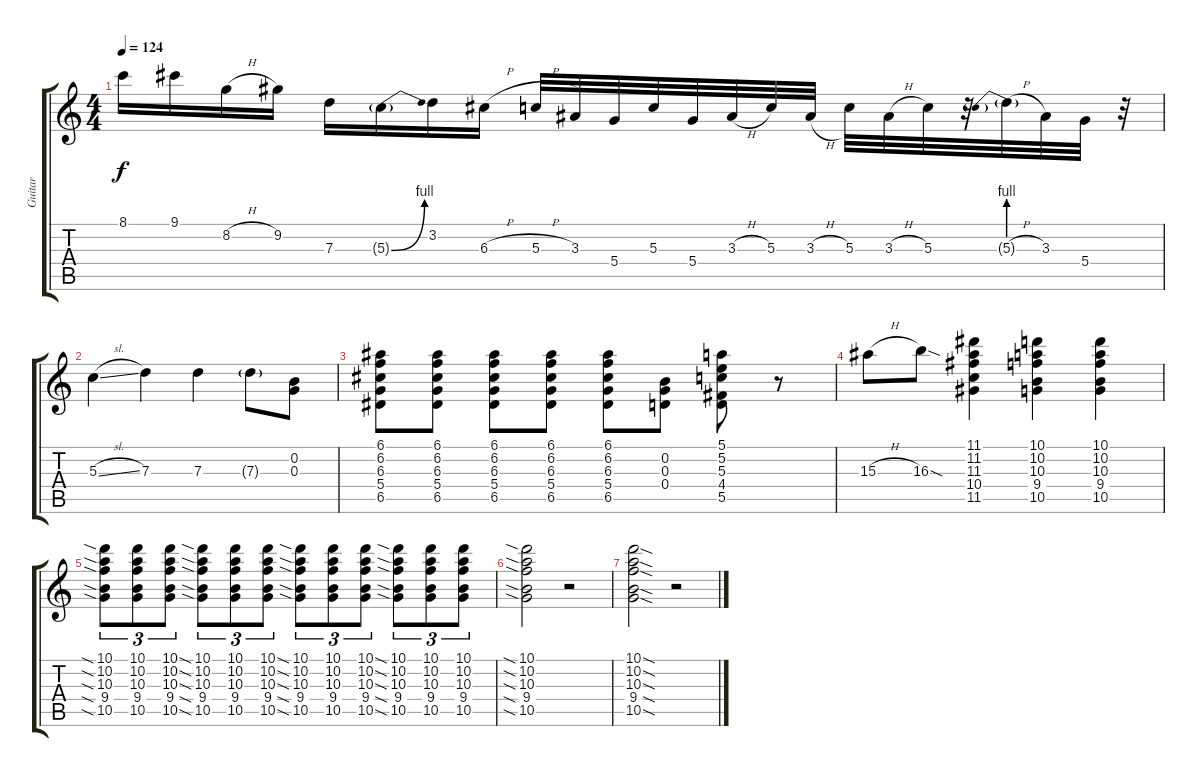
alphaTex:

\track ("Guitar" "Guitar") {instrument distortionguitar}
\staff {score tabs}
\tuning (E4 B3 G3 D3 A2 E2) {hide}
\ts (4 4)
\tempo 124
\clef g2
\ks c
8.1.16{dy f} 9.1.16 8.2{h}.16 9.2.16 7.3.16 5.3{be (bend 0 0 60 4) g}.16 3.2.16 6.3{h}.16 5.3{h}.32 3.3.32 5.4.32 5.3.32 5.4.32 3.3{h}.32 5.3.32 3.3{h}.32 5.3.32 3.3{h}.32 5.3.32 r.32 5.3{be (prebend 0 4 60 4) h g}.32 3.3.32 5.4.32 r.32 |
5.3{sl}.4 7.3.4 7.3.4 7.3{g}.8 (0.2 0.3).8 |
(6.1 6.2 6.3 5.4 6.5).8 (6.1 6.2 6.3 5.4 6.5).8 (6.1 6.2 6.3 5.4 6.5).8 (6.1 6.2 6.3 5.4 6.5).8 (6.1 6.2 6.3 5.4 6.5).8 (0.2 0.3 0.4).8 (5.1 5.2 5.3 4.4 5.5).8 r.8 |
15.3{h}.8 16.3{sod}.8 (11.1 11.2 11.3 10.4 11.5).4 (10.1 10.2 10.3 9.4 10.5).4 (10.1 10.2 10.3 9.4 10.5).4 |
(10.1{sia} 10.2{sia} 10.3{sia} 9.4{sia} 10.5{sia}).8{tu (3 2)} (10.1 10.2 10.3 9.4 10.5).8{tu (3 2)} (10.1 10.2 10.3 9.4 10.5).8{tu (3 2)} (10.1{sia} 10.2{sia} 10.3{sia} 9.4{sia} 10.5{sia}).8{tu (3 2)} (10.1 10.2 10.3 9.4 10.5).8{tu (3 2)} (10.1 10.2 10.3 9.4 10.5).8{tu (3 2)} (10.1{sia} 10.2{sia} 10.3{sia} 9.4{sia} 10.5{sia}).8{tu (3 2)} (10.1 10.2 10.3 9.4 10.5).8{tu (3 2)} (10.1 10.2 10.3 9.4 10.5).8{tu (3 2)} (10.1{sia} 10.2{sia} 10.3{sia} 9.4{sia} 10.5{sia}).8{tu (3 2)} (10.1 10.2 10.3 9.4 10.5).8{tu (3 2)} (10.1 10.2 10.3 9.4 10.5).8{tu (3 2)} |
(10.1{sia} 10.2{sia} 10.3{sia} 9.4{sia} 10.5{sia}).2 r.2 |
(10.1{sod} 10.2{sod} 10.3{sod} 9.4{sod} 10.5{sod}).2 r.2
